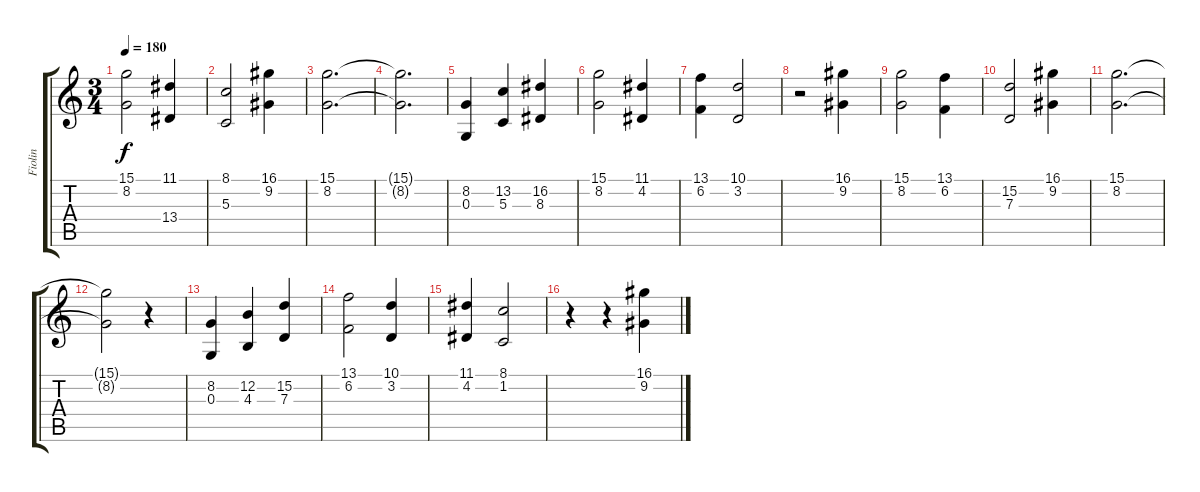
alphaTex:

\track ("Fiolin" "Fiolin") {instrument stringensemble1}
\staff {score tabs}
\tuning (E4 B3 G3 D3 A2 E2) {hide}
\ts (3 4)
\tempo 180
\clef g2
\ks c
(15.1 8.2).2{dy f} (11.1 13.4).4 |
(8.1 5.3).2 (16.1 9.2).4 |
(15.1 8.2).2{d} |
(15.1{t} 8.2{t}).2{d} |
(8.2 0.3).4 (13.2 5.3).4 (16.2 8.3).4 |
(15.1 8.2).2 (11.1 4.2).4 |
(13.1 6.2).4 (10.1 3.2).2 |
r.2 (16.1 9.2).4 |
(15.1 8.2).2 (13.1 6.2).4 |
(15.2 7.3).2 (16.1 9.2).4 |
(15.1 8.2).2{d} |
(15.1{t} 8.2{t}).2 r.4 |
(8.2 0.3).4 (12.2 4.3).4 (15.2 7.3).4 |
(13.1 6.2).2 (10.1 3.2).4 |
(11.1 4.2).4 (8.1 1.2).2 |
r.4 r.4 (16.1 9.2).4
